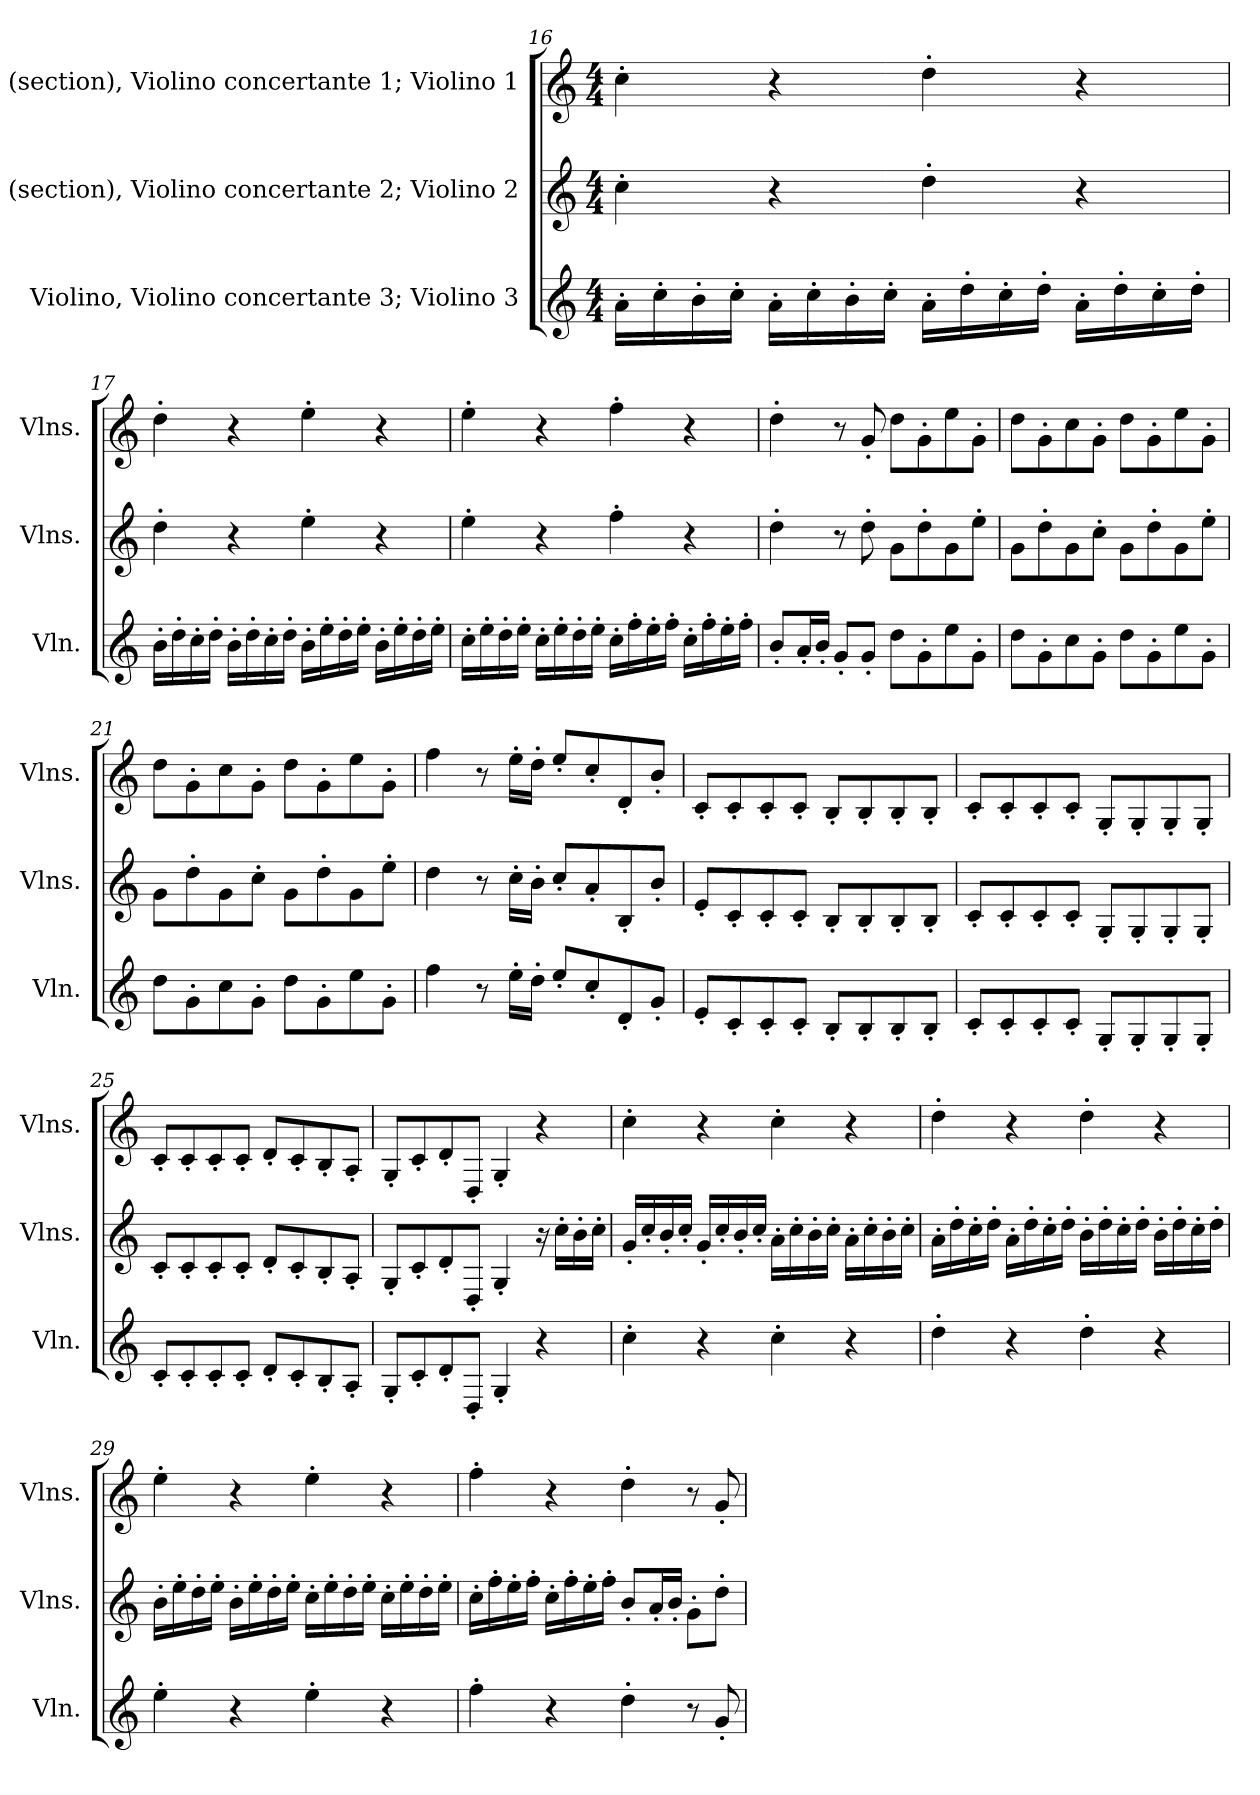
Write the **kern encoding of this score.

**kern	**kern	**kern
*part3	*part2	*part1
*staff3	*staff2	*staff1
*I"Violino, Violino concertante 3; Violino 3	*I"Violins (section), Violino concertante 2; Violino 2	*I"Violins (section), Violino concertante 1; Violino 1
*I'Vln.	*I'Vlns.	*I'Vlns.
*clefG2	*clefG2	*clefG2
*k[]	*k[]	*k[]
*M4/4	*M4/4	*M4/4
=16	=16	=16
16a'\LL	4cc'\	4cc'\
16cc'\	.	.
16b'\	.	.
16cc'\JJ	.	.
16a'\LL	4r	4r
16cc'\	.	.
16b'\	.	.
16cc'\JJ	.	.
16a'\LL	4dd'\	4dd'\
16dd'\	.	.
16cc'\	.	.
16dd'\JJ	.	.
16a'\LL	4r	4r
16dd'\	.	.
16cc'\	.	.
16dd'\JJ	.	.
!!LO:LB:g=z
=17	=17	=17
16b'\LL	4dd'\	4dd'\
16dd'\	.	.
16cc'\	.	.
16dd'\JJ	.	.
16b'\LL	4r	4r
16dd'\	.	.
16cc'\	.	.
16dd'\JJ	.	.
16b'\LL	4ee'\	4ee'\
16ee'\	.	.
16dd'\	.	.
16ee'\JJ	.	.
16b'\LL	4r	4r
16ee'\	.	.
16dd'\	.	.
16ee'\JJ	.	.
=18	=18	=18
16cc'\LL	4ee'\	4ee'\
16ee'\	.	.
16dd'\	.	.
16ee'\JJ	.	.
16cc'\LL	4r	4r
16ee'\	.	.
16dd'\	.	.
16ee'\JJ	.	.
16cc'\LL	4ff'\	4ff'\
16ff'\	.	.
16ee'\	.	.
16ff'\JJ	.	.
16cc'\LL	4r	4r
16ff'\	.	.
16ee'\	.	.
16ff'\JJ	.	.
=19	=19	=19
8b'/L	4dd'\	4dd'\
16a'/L	.	.
16b'/JJ	.	.
8g'/L	8r	8r
8g'/J	8dd'\	8g'/
8dd\L	8g\L	8dd\L
8g'\	8dd'\	8g'\
8ee\	8g\	8ee\
8g'\J	8ee'\J	8g'\J
!!LO:PB:g=z
=20	=20	=20
8dd\L	8g\L	8dd\L
8g'\	8dd'\	8g'\
8cc\	8g\	8cc\
8g'\J	8cc'\J	8g'\J
8dd\L	8g\L	8dd\L
8g'\	8dd'\	8g'\
8ee\	8g\	8ee\
8g'\J	8ee'\J	8g'\J
=21	=21	=21
8dd\L	8g\L	8dd\L
8g'\	8dd'\	8g'\
8cc\	8g\	8cc\
8g'\J	8cc'\J	8g'\J
8dd\L	8g\L	8dd\L
8g'\	8dd'\	8g'\
8ee\	8g\	8ee\
8g'\J	8ee'\J	8g'\J
=22	=22	=22
4ff\	4dd\	4ff\
8r	8r	8r
16ee'\LL	16cc'\LL	16ee'\LL
16dd'\JJ	16b'\JJ	16dd'\JJ
8ee'/L	8cc'/L	8ee'/L
8cc'/	8a'/	8cc'/
8d'/	8B'/	8d'/
8g'/J	8b'/J	8b'/J
=23	=23	=23
8e'/L	8e'/L	8c'/L
8c'/	8c'/	8c'/
8c'/	8c'/	8c'/
8c'/J	8c'/J	8c'/J
8B'/L	8B'/L	8B'/L
8B'/	8B'/	8B'/
8B'/	8B'/	8B'/
8B'/J	8B'/J	8B'/J
!!LO:LB:g=z
=24	=24	=24
8c'/L	8c'/L	8c'/L
8c'/	8c'/	8c'/
8c'/	8c'/	8c'/
8c'/J	8c'/J	8c'/J
8G'/L	8G'/L	8G'/L
8G'/	8G'/	8G'/
8G'/	8G'/	8G'/
8G'/J	8G'/J	8G'/J
=25	=25	=25
8c'/L	8c'/L	8c'/L
8c'/	8c'/	8c'/
8c'/	8c'/	8c'/
8c'/J	8c'/J	8c'/J
8d'/L	8d'/L	8d'/L
8c'/	8c'/	8c'/
8B'/	8B'/	8B'/
8A'/J	8A'/J	8A'/J
=26	=26	=26
8G'/L	8G'/L	8G'/L
8c'/	8c'/	8c'/
8d'/	8d'/	8d'/
8D'/J	8D'/J	8D'/J
4G'/	4G'/	4G'/
4r	16r	4r
.	16cc'\LL	.
.	16b'\	.
.	16cc'\JJ	.
!!LO:LB:g=z
=27	=27	=27
4cc'\	16g'/LL	4cc'\
.	16cc'/	.
.	16b'/	.
.	16cc'/JJ	.
4r	16g'/LL	4r
.	16cc'/	.
.	16b'/	.
.	16cc'/JJ	.
4cc'\	16a'\LL	4cc'\
.	16cc'\	.
.	16b'\	.
.	16cc'\JJ	.
4r	16a'\LL	4r
.	16cc'\	.
.	16b'\	.
.	16cc'\JJ	.
=28	=28	=28
4dd'\	16a'\LL	4dd'\
.	16dd'\	.
.	16cc'\	.
.	16dd'\JJ	.
4r	16a'\LL	4r
.	16dd'\	.
.	16cc'\	.
.	16dd'\JJ	.
4dd'\	16b'\LL	4dd'\
.	16dd'\	.
.	16cc'\	.
.	16dd'\JJ	.
4r	16b'\LL	4r
.	16dd'\	.
.	16cc'\	.
.	16dd'\JJ	.
!!LO:LB:g=z
=29	=29	=29
4ee'\	16b'\LL	4ee'\
.	16ee'\	.
.	16dd'\	.
.	16ee'\JJ	.
4r	16b'\LL	4r
.	16ee'\	.
.	16dd'\	.
.	16ee'\JJ	.
4ee'\	16cc'\LL	4ee'\
.	16ee'\	.
.	16dd'\	.
.	16ee'\JJ	.
4r	16cc'\LL	4r
.	16ee'\	.
.	16dd'\	.
.	16ee'\JJ	.
=30	=30	=30
4ff'\	16cc'\LL	4ff'\
.	16ff'\	.
.	16ee'\	.
.	16ff'\JJ	.
4r	16cc'\LL	4r
.	16ff'\	.
.	16ee'\	.
.	16ff'\JJ	.
4dd'\	8b'/L	4dd'\
.	16a'/L	.
.	16b'/JJ	.
8r	8g'\L	8r
8g'/	8dd'\J	8g'/
=	=	=
*-	*-	*-
